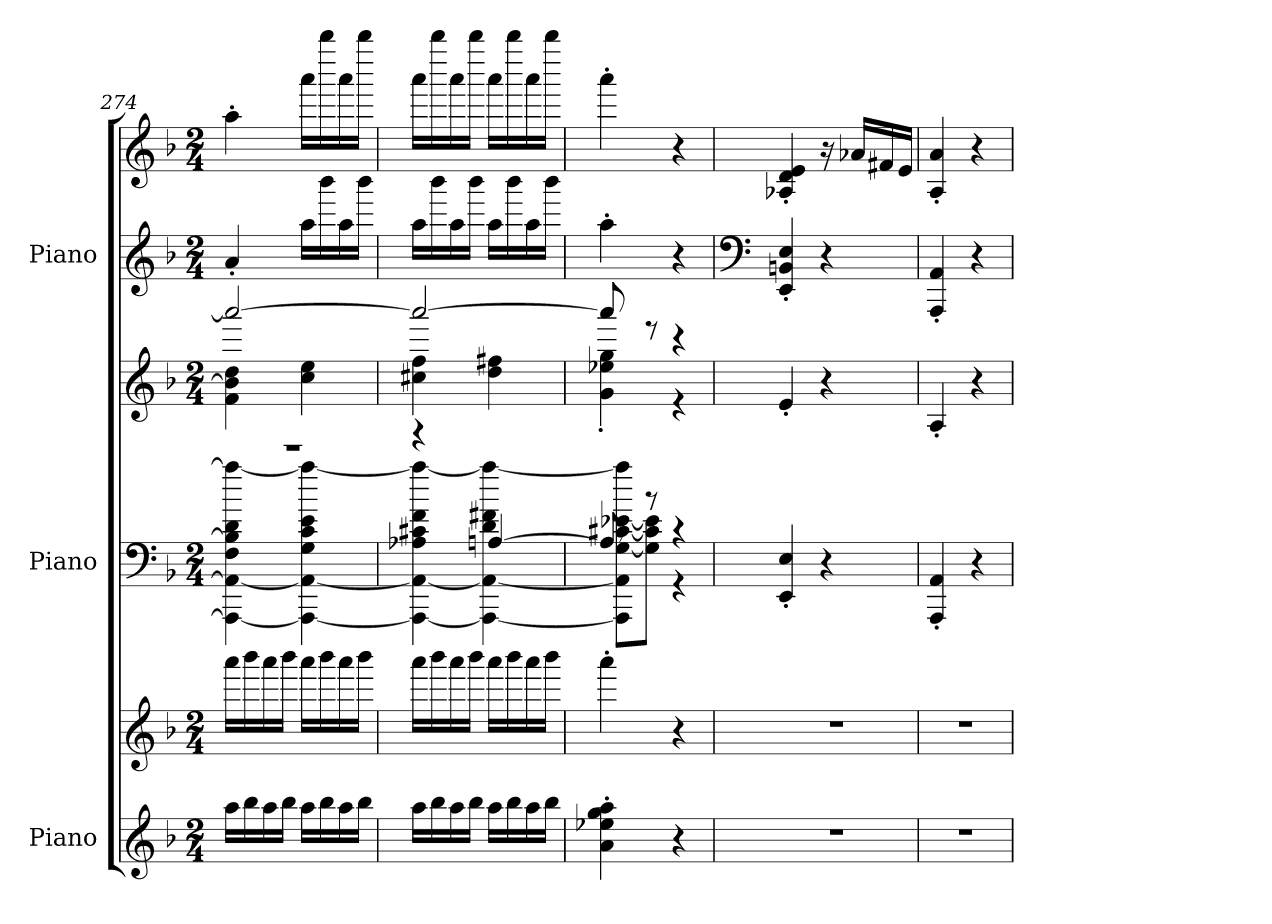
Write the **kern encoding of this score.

**kern	**kern	**kern	**kern	**kern	**kern
*part3	*part3	*part2	*part2	*part1	*part1
*staff6	*staff5	*staff4	*staff3	*staff2	*staff1
*I"Piano	*	*I"Piano	*	*I"Piano	*
*I'Pno.	*	*I'Pno.	*	*I'Pno.	*
!!LO:PB:g=z
*clefG2	*clefG2	*clefF4	*clefG2	*clefG2	*clefG2
*k[b-]	*k[b-]	*k[b-]	*k[b-]	*k[b-]	*k[b-]
*M2/4	*M2/4	*M2/4	*M2/4	*M2/4	*M2/4
=274	=274	=274	=274	=274	=274
*	*	*^	*^	*	*
16aa\LL	16aaa\LL	2r	4AAA\_ 4AA\_ 4F\ 4B\] 4d\ 4aa\_	2aaa/_	4f\ 4b\] 4dd\	4a'/	4aa'\
16bb-\	16bbb-\	.	.	.	.	.	.
16aa\	16aaa\	.	.	.	.	.	.
16bb-\JJ	16bbb-\JJ	.	.	.	.	.	.
16aa\LL	16aaa\LL	.	4AAA\_ 4AA\_ 4G\ 4c\ 4e\ 4aa\_	.	4cc\ 4ee\	16aa\LL	16aaa\LL
16bb-\	16bbb-\	.	.	.	.	16bbb-\	16bbbb-\
16aa\	16aaa\	.	.	.	.	16aa\	16aaa\
16bb-\JJ	16bbb-\JJ	.	.	.	.	16bbb-\JJ	16bbbb-\JJ
=275	=275	=275	=275	=275	=275	=275	=275
16aa\LL	16aaa\LL	4r	4AAA\_ 4AA\_ 4A-X\ 4c#X\ 4f\ 4aa\_	2aaa/_	4cc#X\ 4ff\	16aa\LL	16aaa\LL
16bb-\	16bbb-\	.	.	.	.	16bbb-\	16bbbb-\
16aa\	16aaa\	.	.	.	.	16aa\	16aaa\
16bb-\JJ	16bbb-\JJ	.	.	.	.	16bbb-\JJ	16bbbb-\JJ
16aa\LL	16aaa\LL	[4An/	4AAA\_ 4AA\_ 4d\ 4f#X\ 4aa\_	.	4dd\ 4ff#X\	16aa\LL	16aaa\LL
16bb-\	16bbb-\	.	.	.	.	16bbb-\	16bbbb-\
16aa\	16aaa\	.	.	.	.	16aa\	16aaa\
16bb-\JJ	16bbb-\JJ	.	.	.	.	16bbb-\JJ	16bbbb-\JJ
=276	=276	=276	=276	=276	=276	=276	=276
4a\' 4ee-X\' 4gg\' 4aa\'	4aaa'\	8A/]	8AAA\] 8AA\] [8G\ [8c#X\ [8e-X\ 8aa\]L	8aaa/]	4g\' 4ee-X\' 4gg\'	4aa'\	4aaa'\
.	.	8r	8G\] 8c#\] 8e-\]J	8r	.	.	.
4r	4r	4r	4r	4r	4r	4r	4r
*	*	*v	*v	*	*	*	*
*	*	*	*v	*v	*	*
=277	=277	=277	=277	=277	=277
*	*	*	*	*clefF4	*
*	*	*	*	*	*MM120
2r	2r	4EE/' 4E/'	4e'/	4EE/' 4BBn/' 4E/'	4A-X/' 4d/' 4e/'
.	.	4r	4r	4r	16r
.	.	.	.	.	16a-X/LL
.	.	.	.	.	16f#X/
.	.	.	.	.	16e/JJ
!!LO:LB:g=z
=278	=278	=278	=278	=278	=278
2r	2r	4AAA/' 4AA/'	4A'/	4AAA/' 4AA/'	4A/' 4a/'
.	.	4r	4r	4r	4r
=	=	=	=	=	=
*-	*-	*-	*-	*-	*-
